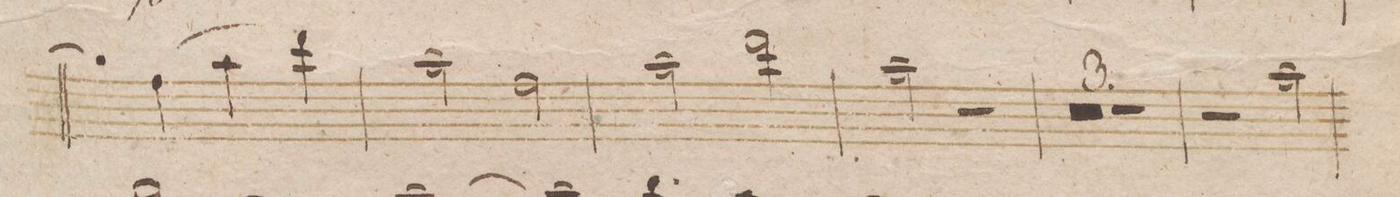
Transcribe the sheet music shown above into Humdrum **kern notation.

**kern	**dynam
*I"Fagotto Imo	*
*clefF4	*
*k[b-]	*
*met(c|)	*
*M2/2	*
4c\]	.
(4A\	.
4c\	.
4f\)	.
=92	=92
2c\	.
2A\	.
=93	=93
2c\	.
2f\	.
=94	=94
2c\	.
2r	.
=95	=95
0r	.
=96	=96
=97	=97
1r	.
=98	=98
2r	.
2c\	.
=99	=99
*-	*-
